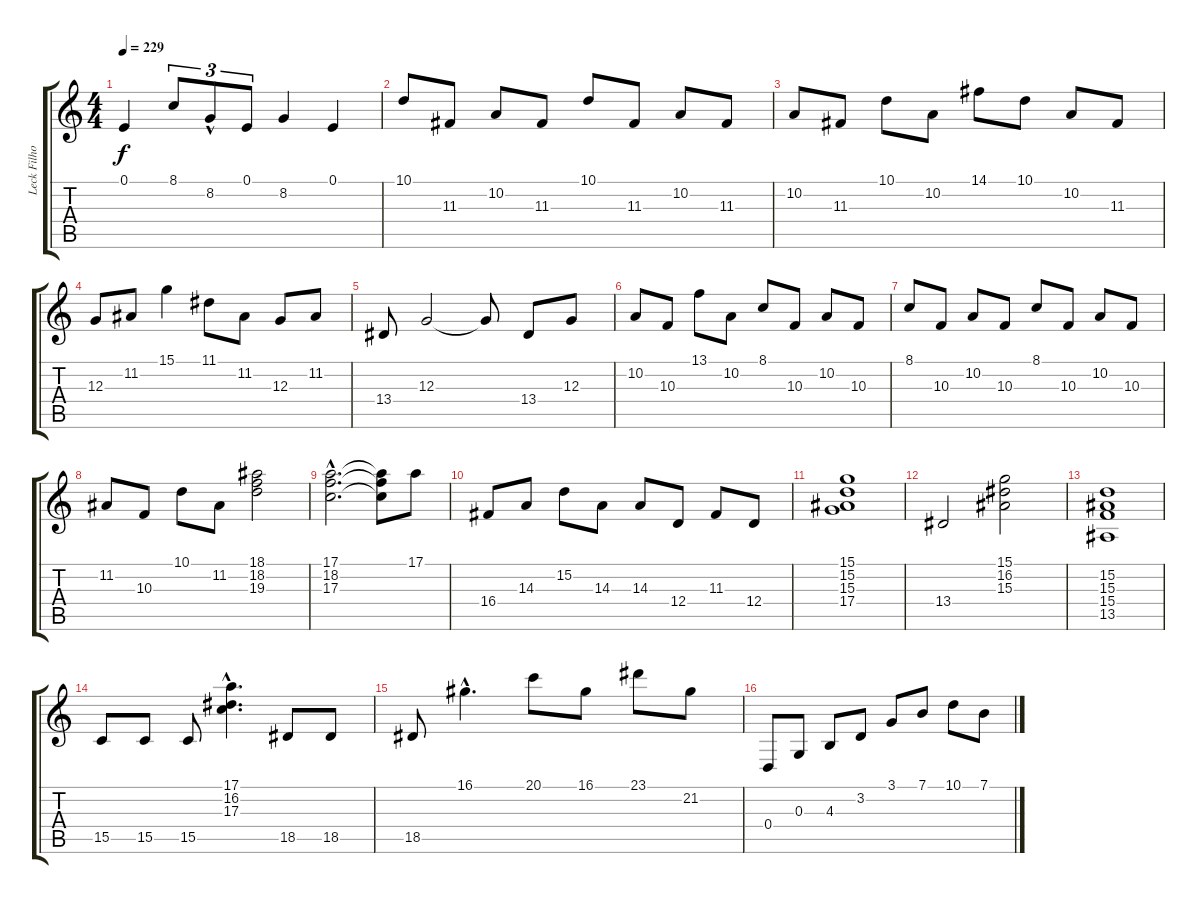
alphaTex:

\track ("Leck Filho" "Leck Filho") {instrument rockorgan}
\staff {score tabs}
\tuning (E4 B3 G3 D3 A2 E2) {hide}
\ts (4 4)
\tempo 229
\clef g2
\ks c
0.1.4{dy f} 8.1.8{tu (3 2)} 8.2{hac}.8{tu (3 2)} 0.1.8{tu (3 2)} 8.2.4 0.1.4 |
10.1.8 11.3.8 10.2.8 11.3.8 10.1.8 11.3.8 10.2.8 11.3.8 |
10.2.8 11.3.8 10.1.8 10.2.8 14.1.8 10.1.8 10.2.8 11.3.8 |
12.3.8 11.2.8 15.1.4 11.1.8 11.2.8 12.3.8 11.2.8 |
13.4.8 12.3.2 12.3{t}.8 13.4.8 12.3.8 |
10.2.8 10.3.8 13.1.8 10.2.8 8.1.8 10.3.8 10.2.8 10.3.8 |
8.1.8 10.3.8 10.2.8 10.3.8 8.1.8 10.3.8 10.2.8 10.3.8 |
11.2.8 10.3.8 10.1.8 11.2.8 (18.1 18.2 19.3).2 |
(17.1{hac} 18.2{hac} 17.3{hac}).2{d} (17.1{t} 18.2{t} 17.3{t}).8 17.1.8 |
16.4.8 14.3.8 15.2.8 14.3.8 14.3.8 12.4.8 11.3.8 12.4.8 |
(15.1 15.2 15.3 17.4).1 |
13.4.2 (15.1 16.2 15.3).2 |
(15.2 15.3 15.4 13.5).1 |
15.5.8 15.5.8 15.5.8 (17.1{hac} 16.2{hac} 17.3{hac}).4{d} 18.5.8 18.5.8 |
18.5.8 16.1{hac}.4{d} 20.1.8 16.1.8 23.1.8 21.2.8 |
0.4.8 0.3.8 4.3.8 3.2.8 3.1.8 7.1.8 10.1.8 7.1.8
